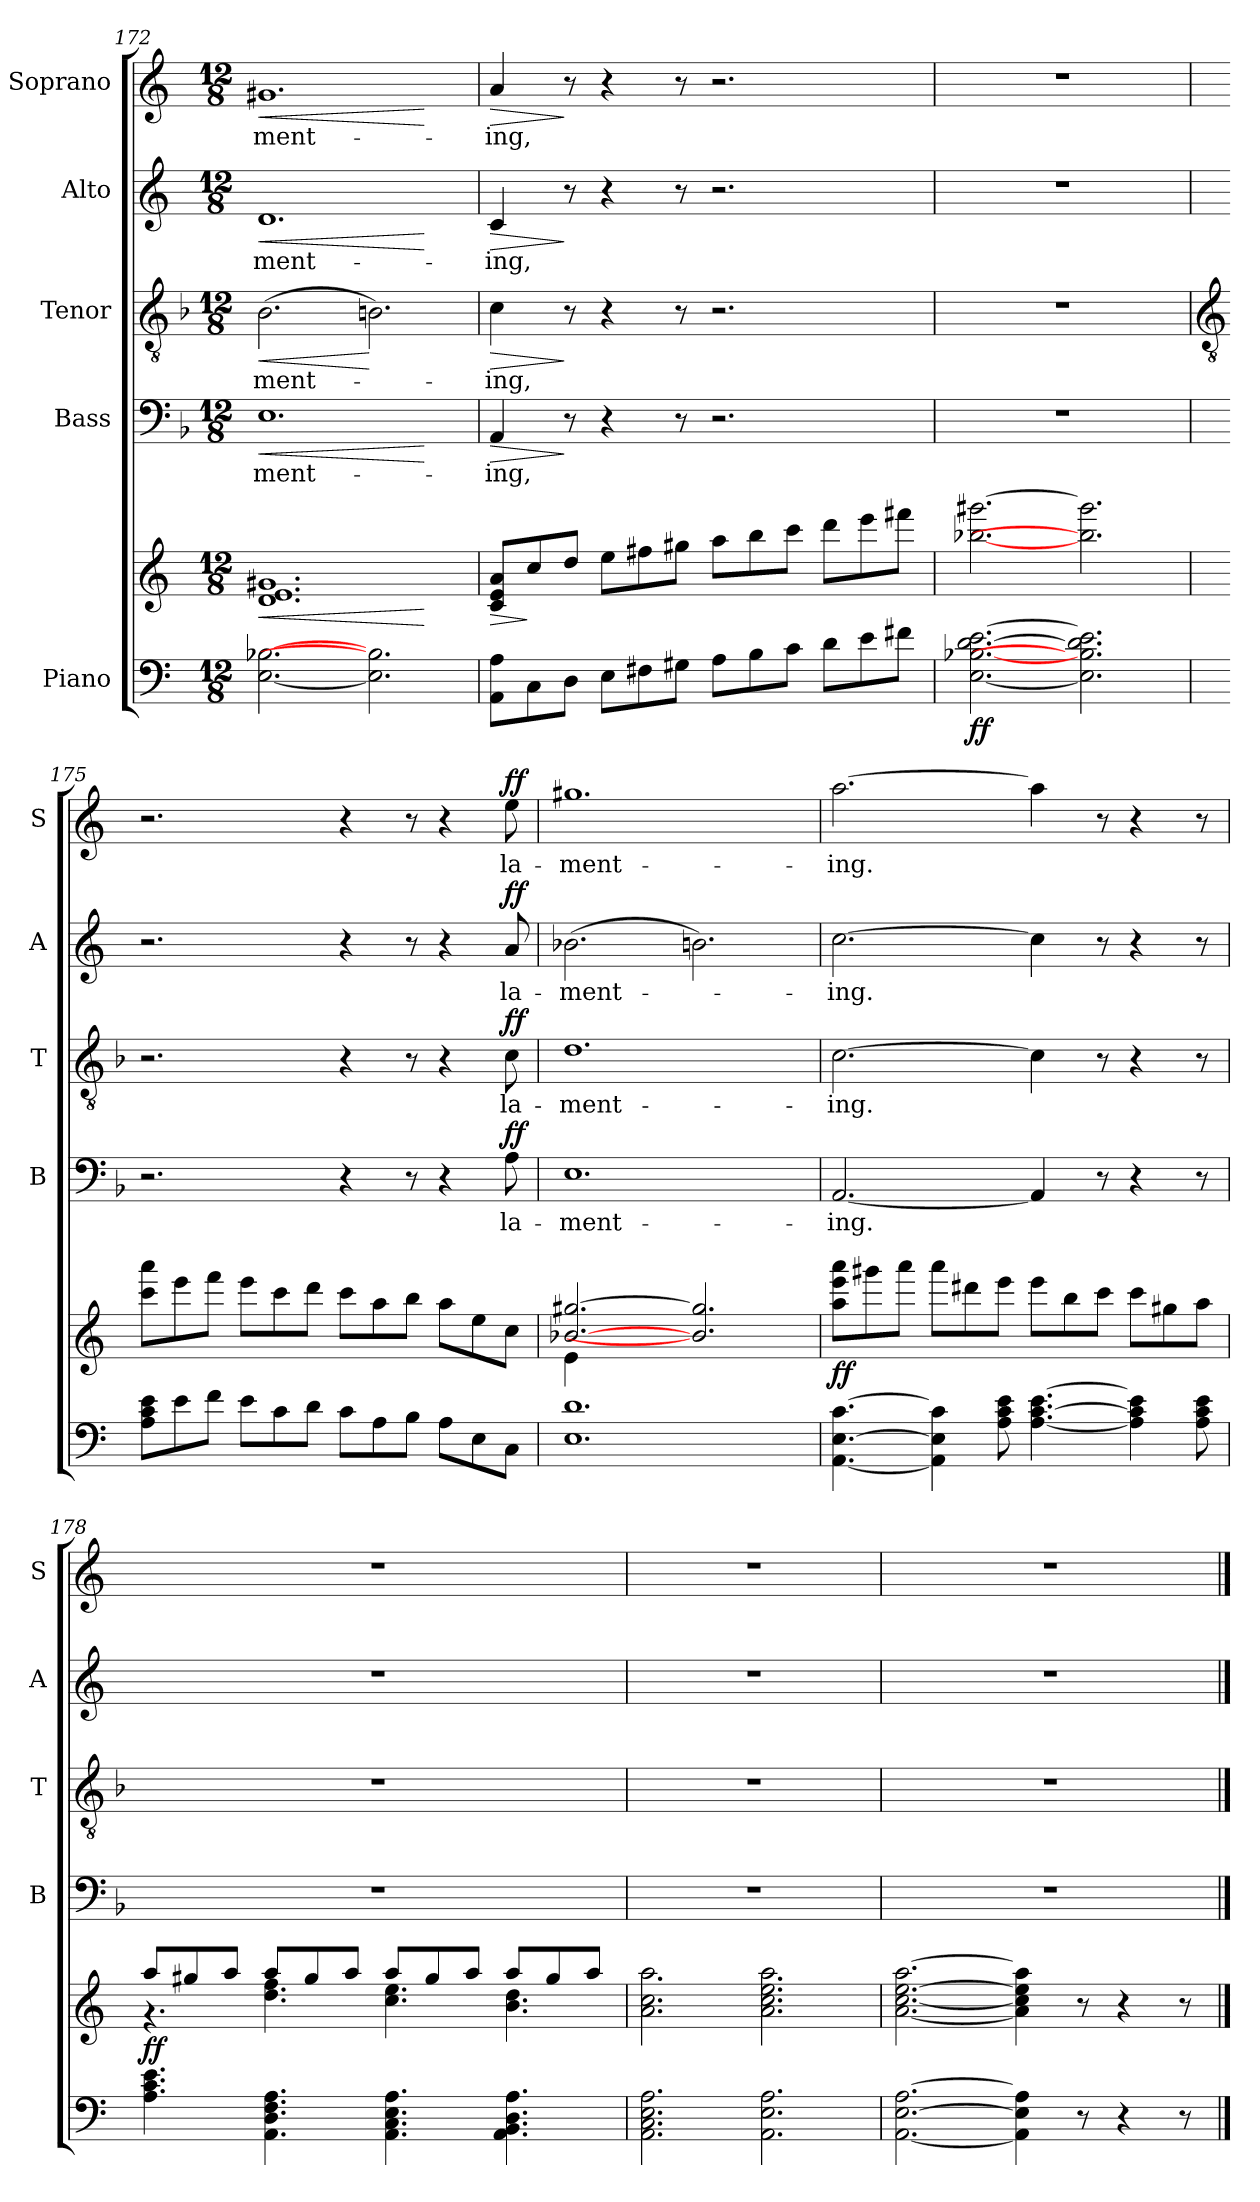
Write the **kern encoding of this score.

**kern	**kern	**dynam	**kern	**text	**dynam	**kern	**text	**dynam	**kern	**text	**dynam	**kern	**text	**dynam
*part5	*part5	*part5	*part4	*part4	*part4	*part3	*part3	*part3	*part2	*part2	*part2	*part1	*part1	*part1
*staff6	*staff5	*staff5/6	*staff4	*staff4	*staff4	*staff3	*staff3	*staff3	*staff2	*staff2	*staff2	*staff1	*staff1	*staff1
*I"Piano	*	*	*I"Bass	*	*	*I"Tenor	*	*	*I"Alto	*	*	*I"Soprano	*	*
*	*	*	*I'B	*	*	*I'T	*	*	*I'A	*	*	*I'S	*	*
*clefF4	*clefG2	*	*clefF4	*	*	*clefGv2	*	*	*clefG2	*	*	*clefG2	*	*
*k[]	*k[]	*	*k[b-]	*	*	*k[b-]	*	*	*k[]	*	*	*k[]	*	*
*C:	*C:	*	*F:	*	*	*F:	*	*	*C:	*	*	*C:	*	*
*M12/8	*M12/8	*	*M12/8	*	*	*M12/8	*	*	*M12/8	*	*	*M12/8	*	*
=172	=172	=172	=172	=172	=172	=172	=172	=172	=172	=172	=172	=172	=172	=172
!	!	!LO:HP:b	!	!LO:LY:b	!LO:HP:b	!	!LO:LY:b	!LO:HP:b	!	!LO:LY:b	!LO:HP:b	!	!LO:LY:b	!LO:HP:b
[2.E [2.B-X	1.d 1.e 1.g#X	<	1.E	-ment-	<	(>2.B-	-ment-	<	1.d	-ment-	<	1.g#X	-ment-	<
2.E] 2.B]	.	.	.	.	.	2.Bn)	.	[	.	.	.	.	.	.
.	.	[	.	.	[	.	.	.	.	.	[	.	.	[
=173	=173	=173	=173	=173	=173	=173	=173	=173	=173	=173	=173	=173	=173	=173
!	!	!LO:HP:b	!	!LO:LY:b	!LO:HP:b	!	!LO:LY:b	!LO:HP:b	!	!LO:LY:b	!LO:HP:b	!	!LO:LY:b	!LO:HP:b
8AA 8AL	8c 8e 8aL	>	4AA	-ing,	>	4c	ing,	>	4c	-ing,	>	4a	-ing,	>
8C	8cc	]	.	.	.	.	.	.	.	.	.	.	.	.
8DJ	8ddJ	.	8r	.	]	8r	.	]	8r	.	]	8r	.	]
8EL	8eeL	.	4r	.	.	4r	.	.	4r	.	.	4r	.	.
8F#X	8ff#X	.	.	.	.	.	.	.	.	.	.	.	.	.
8G#XJ	8gg#XJ	.	8r	.	.	8r	.	.	8r	.	.	8r	.	.
8AL	8aaL	.	2.r	.	.	2.r	.	.	2.r	.	.	2.r	.	.
8B	8bb	.	.	.	.	.	.	.	.	.	.	.	.	.
8cJ	8cccJ	.	.	.	.	.	.	.	.	.	.	.	.	.
8dL	8dddL	.	.	.	.	.	.	.	.	.	.	.	.	.
8e	8eee	.	.	.	.	.	.	.	.	.	.	.	.	.
8f#XJ	8fff#XJ	.	.	.	.	.	.	.	.	.	.	.	.	.
=174	=174	=174	=174	=174	=174	=174	=174	=174	=174	=174	=174	=174	=174	=174
!	!	!LO:DY:b=2	!LO:N:vis=1	!	!	!LO:N:vis=1	!	!	!LO:N:vis=1	!	!	!LO:N:vis=1	!	!
!	!	!LO:DY:n=1:b	!	!	!	!	!	!	!	!	!	!	!	!
[2.E [2.B-X [2.d [2.e	[2.bb-X [2.ggg#X	f f	1.r	.	.	1.r	.	.	1.r	.	.	1.r	.	.
2.E] 2.B] 2.d] 2.e]	2.bb] 2.ggg#]	.	.	.	.	.	.	.	.	.	.	.	.	.
!!LO:LB:g=z
=175	=175	=175	=175	=175	=175	=175	=175	=175	=175	=175	=175	=175	=175	=175
*	*	*	*	*	*	*clefGv2	*	*	*	*	*	*	*	*
*	*^	*	*	*	*	*	*	*	*	*	*	*	*	*
8A 8c 8eL	1.ryy	8ccc 8aaaL	.	2.r	.	.	2.r	.	.	2.r	.	.	2.r	.	.
8e	.	8eee	.	.	.	.	.	.	.	.	.	.	.	.	.
8fJ	.	8fffJ	.	.	.	.	.	.	.	.	.	.	.	.	.
8eL	.	8eeeL	.	.	.	.	.	.	.	.	.	.	.	.	.
8c	.	8ccc	.	.	.	.	.	.	.	.	.	.	.	.	.
8dJ	.	8dddJ	.	.	.	.	.	.	.	.	.	.	.	.	.
8cL	.	8cccL	.	4r	.	.	4r	.	.	4r	.	.	4r	.	.
8A	.	8aa	.	.	.	.	.	.	.	.	.	.	.	.	.
8BJ	.	8bbJ	.	8r	.	.	8r	.	.	8r	.	.	8r	.	.
8AL	.	8aaL	.	4r	.	.	4r	.	.	4r	.	.	4r	.	.
8E	.	8ee	.	.	.	.	.	.	.	.	.	.	.	.	.
!	!	!	!	!	!LO:LY:b	!LO:DY:b	!	!LO:LY:b	!LO:DY:b	!	!LO:LY:b	!LO:DY:b	!	!LO:LY:b	!LO:DY:b
8CJ	.	8ccJ	.	8A	la-	ff	8c	la-	ff	8a	la-	ff	8ee	la-	ff
=176	=176	=176	=176	=176	=176	=176	=176	=176	=176	=176	=176	=176	=176	=176	=176
!	!	!	!	!	!LO:LY:b	!	!	!LO:LY:b	!	!	!LO:LY:b	!	!	!LO:LY:b	!
1.E 1.d	[2.b-X/ [2.gg#X/	4e\	.	1.E	-ment-	.	1.d	-ment-	.	(>2.b-X	-ment-	.	1.gg#X	-ment-	.
.	.	1ryy	.	.	.	.	.	.	.	.	.	.	.	.	.
.	2.b/] 2.gg#/]	.	.	.	.	.	.	.	.	2.bn)	.	.	.	.	.
.	.	4ryy	.	.	.	.	.	.	.	.	.	.	.	.	.
=177	=177	=177	=177	=177	=177	=177	=177	=177	=177	=177	=177	=177	=177	=177	=177
!	!	!	!LO:DY:b	!	!LO:LY:b	!	!	!LO:LY:b	!	!	!LO:LY:b	!	!	!LO:LY:b	!
[4.AA [4.E [4.c	1.ryy	8aa 8eee 8aaaL	ff	[2.AA	-ing.	.	[2.c	-ing.	.	[2.cc	ing.	.	[2.aa	-ing.	.
.	.	8ggg#X	.	.	.	.	.	.	.	.	.	.	.	.	.
.	.	8aaaJ	.	.	.	.	.	.	.	.	.	.	.	.	.
4AA] 4E] 4c]	.	8aaaL	.	.	.	.	.	.	.	.	.	.	.	.	.
.	.	8ddd#X	.	.	.	.	.	.	.	.	.	.	.	.	.
8A 8c 8e	.	8eeeJ	.	.	.	.	.	.	.	.	.	.	.	.	.
[4.A [4.c [4.e	.	8eeeL	.	4AA]	.	.	4c]	.	.	4cc]	.	.	4aa]	.	.
.	.	8bb	.	.	.	.	.	.	.	.	.	.	.	.	.
.	.	8cccJ	.	8r	.	.	8r	.	.	8r	.	.	8r	.	.
4A] 4c] 4e]	.	8cccL	.	4r	.	.	4r	.	.	4r	.	.	4r	.	.
.	.	8gg#X	.	.	.	.	.	.	.	.	.	.	.	.	.
8A 8c 8e	.	8aaJ	.	8r	.	.	8r	.	.	8r	.	.	8r	.	.
=178	=178	=178	=178	=178	=178	=178	=178	=178	=178	=178	=178	=178	=178	=178	=178
!	!	!	!LO:DY:b	!LO:N:vis=1	!	!	!LO:N:vis=1	!	!	!LO:N:vis=1	!	!	!LO:N:vis=1	!	!
4.A 4.c 4.e	8aa/L	4.r	ff	1.r	.	.	1.r	.	.	1.r	.	.	1.r	.	.
.	8gg#X/	.	.	.	.	.	.	.	.	.	.	.	.	.	.
.	8aa/J	.	.	.	.	.	.	.	.	.	.	.	.	.	.
4.AA 4.D 4.F 4.A	8aa/L	4.dd 4.ff	.	.	.	.	.	.	.	.	.	.	.	.	.
.	8gg#/	.	.	.	.	.	.	.	.	.	.	.	.	.	.
.	8aa/J	.	.	.	.	.	.	.	.	.	.	.	.	.	.
4.AA 4.C 4.E 4.A	8aa/L	4.cc 4.ee	.	.	.	.	.	.	.	.	.	.	.	.	.
.	8gg#/	.	.	.	.	.	.	.	.	.	.	.	.	.	.
.	8aa/J	.	.	.	.	.	.	.	.	.	.	.	.	.	.
4.AA 4.BB 4.D 4.A	8aa/L	4.b 4.dd	.	.	.	.	.	.	.	.	.	.	.	.	.
.	8gg#/	.	.	.	.	.	.	.	.	.	.	.	.	.	.
.	8aa/J	.	.	.	.	.	.	.	.	.	.	.	.	.	.
=179	=179	=179	=179	=179	=179	=179	=179	=179	=179	=179	=179	=179	=179	=179	=179
!	!	!	!	!LO:N:vis=1	!	!	!LO:N:vis=1	!	!	!LO:N:vis=1	!	!	!LO:N:vis=1	!	!
2.AA 2.C 2.E 2.A	1.ryy	2.a 2.cc 2.aa	.	1.r	.	.	1.r	.	.	1.r	.	.	1.r	.	.
2.AA 2.E 2.A	.	2.a 2.cc 2.ee 2.aa	.	.	.	.	.	.	.	.	.	.	.	.	.
=180	=180	=180	=180	=180	=180	=180	=180	=180	=180	=180	=180	=180	=180	=180	=180
!	!	!	!	!LO:N:vis=1	!	!	!LO:N:vis=1	!	!	!LO:N:vis=1	!	!	!LO:N:vis=1	!	!
[2.AA [2.E [2.A	1ryy	[2.a [2.cc [2.ee [2.aa	.	1.r	.	.	1.r	.	.	1.r	.	.	1.r	.	.
4AA] 4E] 4A]	.	4a] 4cc] 4ee] 4aa]	.	.	.	.	.	.	.	.	.	.	.	.	.
8r	4.ryy	8r	.	.	.	.	.	.	.	.	.	.	.	.	.
4r	.	4r	.	.	.	.	.	.	.	.	.	.	.	.	.
8r	8ryy	8r	.	.	.	.	.	.	.	.	.	.	.	.	.
*	*v	*v	*	*	*	*	*	*	*	*	*	*	*	*	*
==	==	==	==	==	==	==	==	==	==	==	==	==	==	==
*-	*-	*-	*-	*-	*-	*-	*-	*-	*-	*-	*-	*-	*-	*-
